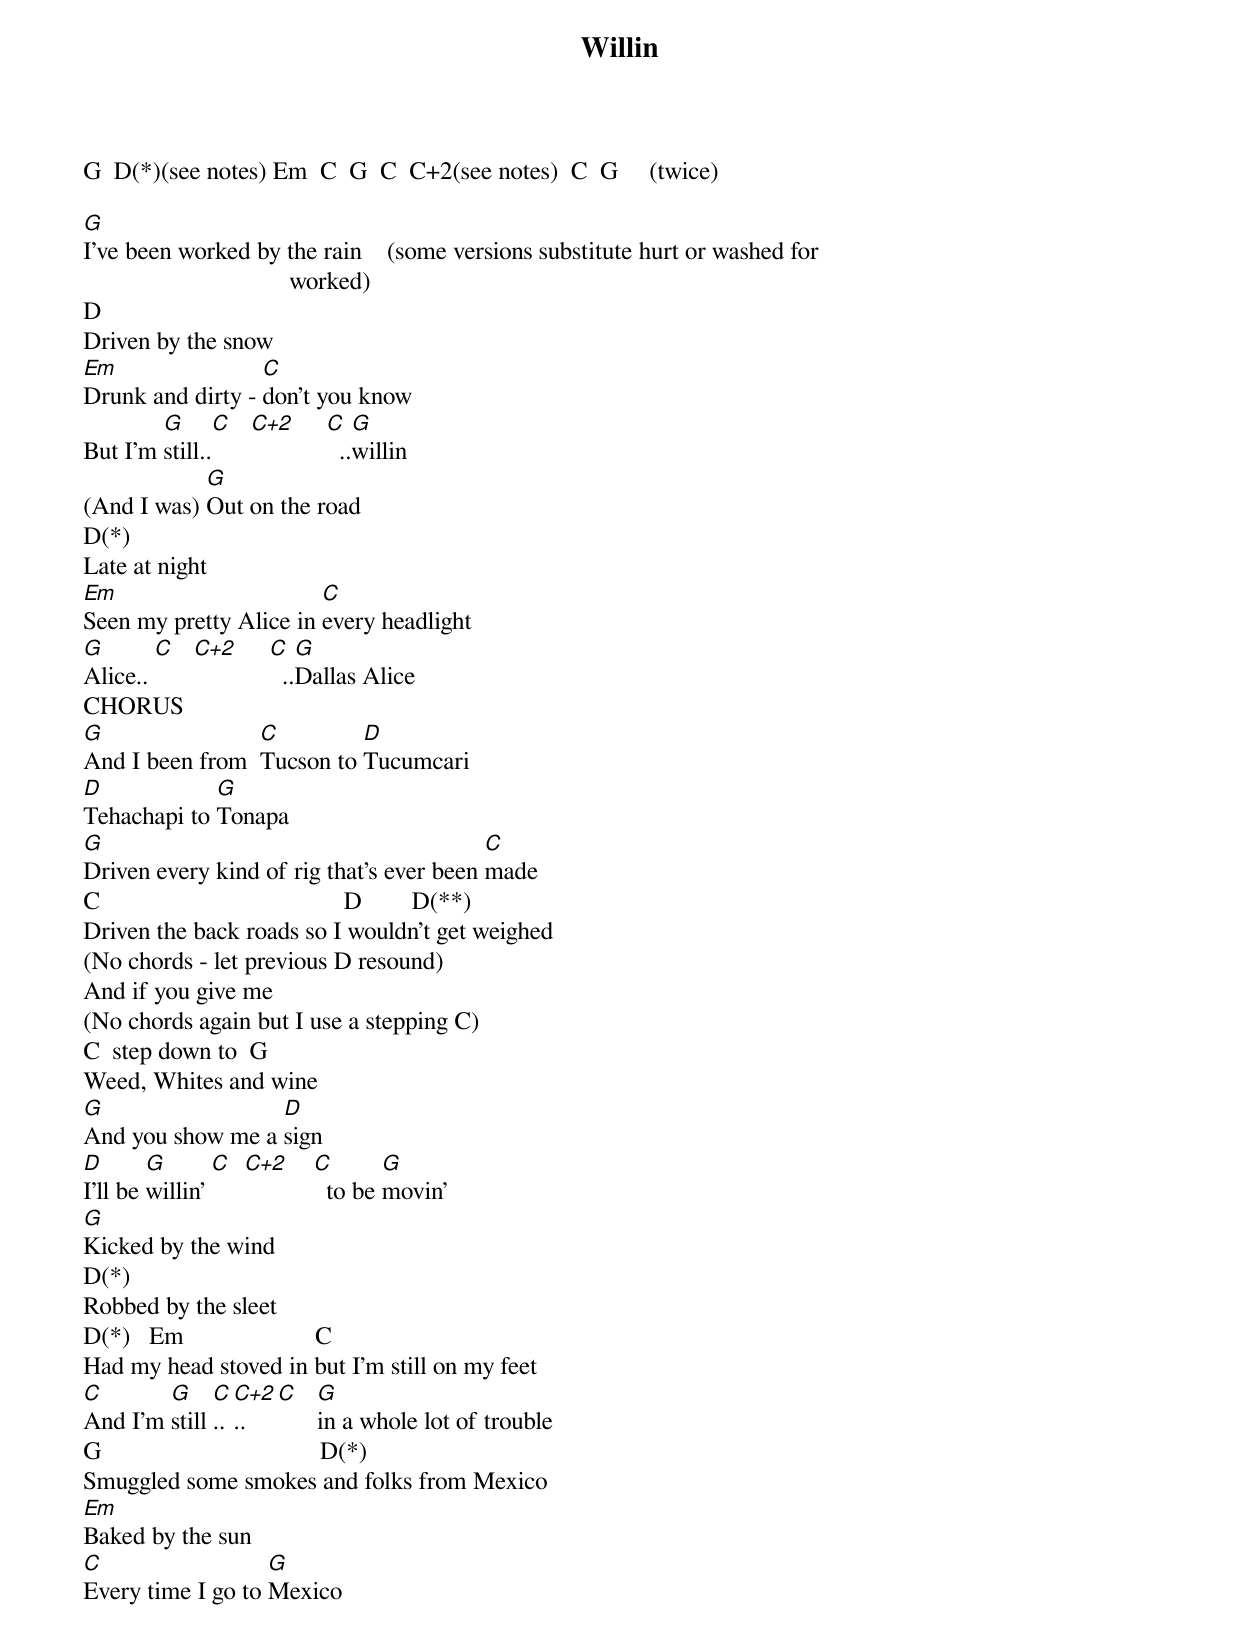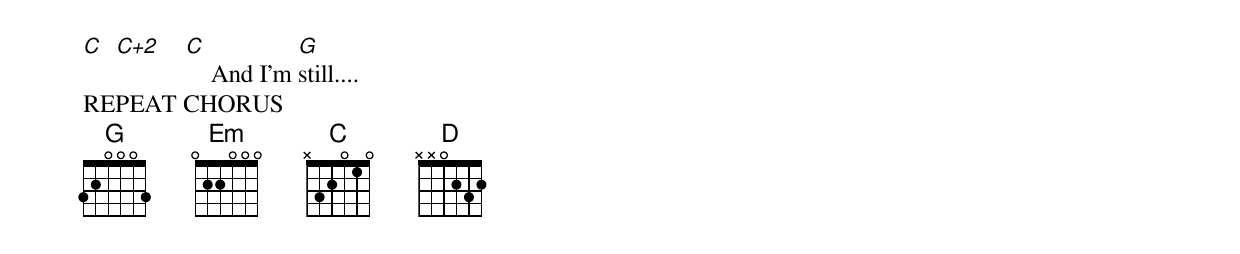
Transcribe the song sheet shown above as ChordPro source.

{t:Willin}

G  D(*)(see notes) Em  C  G  C  C+2(see notes)  C  G     (twice)

[G]I've been worked by the rain    (some versions substitute hurt or washed for
                                 worked)
D
Driven by the snow
[Em]Drunk and dirty - [C]don't you know
But I'm [G]still..[C]   [C+2]     [C]  ..[G]willin
(And I was) [G]Out on the road
D(*)
Late at night
[Em]Seen my pretty Alice in [C]every headlight
[G]Alice.. [C]   [C+2]     [C]  ..[G]Dallas Alice
CHORUS
[G]And I been from  [C]Tucson to [D]Tucumcari
[D]Tehachapi to [G]Tonapa
[G]Driven every kind of rig that's ever been [C]made
C                                       D        D(**)
Driven the back roads so I wouldn't get weighed
(No chords - let previous D resound)
And if you give me
(No chords again but I use a stepping C)
C  step down to  G
Weed, Whites and wine
[G]And you show me a [D]sign
[D]I'll be [G]willin' [C]  [C+2]    [C]  to be [G]movin'
[G]Kicked by the wind
D(*)
Robbed by the sleet
D(*)   Em                     C
Had my head stoved in but I'm still on my feet
[C]And I'm [G]still [C]..[C+2]..  [C]   [G]in a whole lot of trouble
G                                   D(*)
Smuggled some smokes and folks from Mexico
[Em]Baked by the sun
[C]Every time I go to [G]Mexico
[C]  [C+2]    [C]    And I'm [G]still....
REPEAT CHORUS
